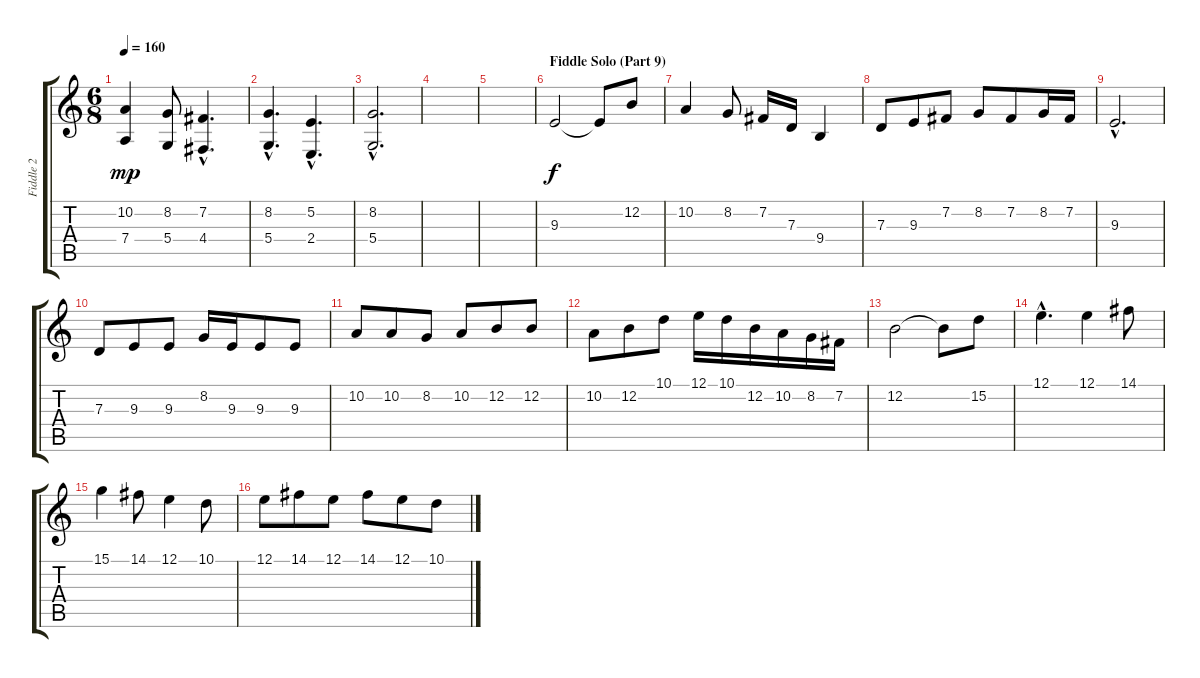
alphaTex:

\track ("Fiddle 2" "Fiddle 2") {instrument fiddle}
\staff {score tabs}
\tuning (E4 B3 G3 D3 A2 E2) {hide}
\ts (6 8)
\tempo 160
\clef g2
\ks c
(10.2 7.4).4{dy mp} (8.2 5.4).8 (7.2{hac} 4.4{hac}).4{d} |
(8.2{hac} 5.4{hac}).4{d} (5.2{hac} 2.4{hac}).4{d} |
(8.2{hac} 5.4{hac}).2{d} |
|
|
\section ("" "Fiddle Solo (Part 9)")
9.3.2{dy f volume 16} 9.3{t}.8 12.2.8 |
10.2.4 8.2.8 7.2.16 7.3.16 9.4.4 |
7.3.8 9.3.8 7.2.8 8.2.8 7.2.8 8.2.16 7.2.16 |
9.3{hac}.2{d} |
7.3.8 9.3.8 9.3.8 8.2.16 9.3.16 9.3.8 9.3.8 |
10.2.8 10.2.8 8.2.8 10.2.8 12.2.8 12.2.8 |
10.2.8 12.2.8 10.1.8 12.1.16 10.1.16 12.2.16 10.2.16 8.2.16 7.2.16 |
12.2.2 12.2{t}.8 15.2.8 |
12.1{hac}.4{d} 12.1.4 14.1.8 |
15.1.4 14.1.8 12.1.4 10.1.8 |
12.1.8 14.1.8 12.1.8 14.1.8 12.1.8 10.1.8
